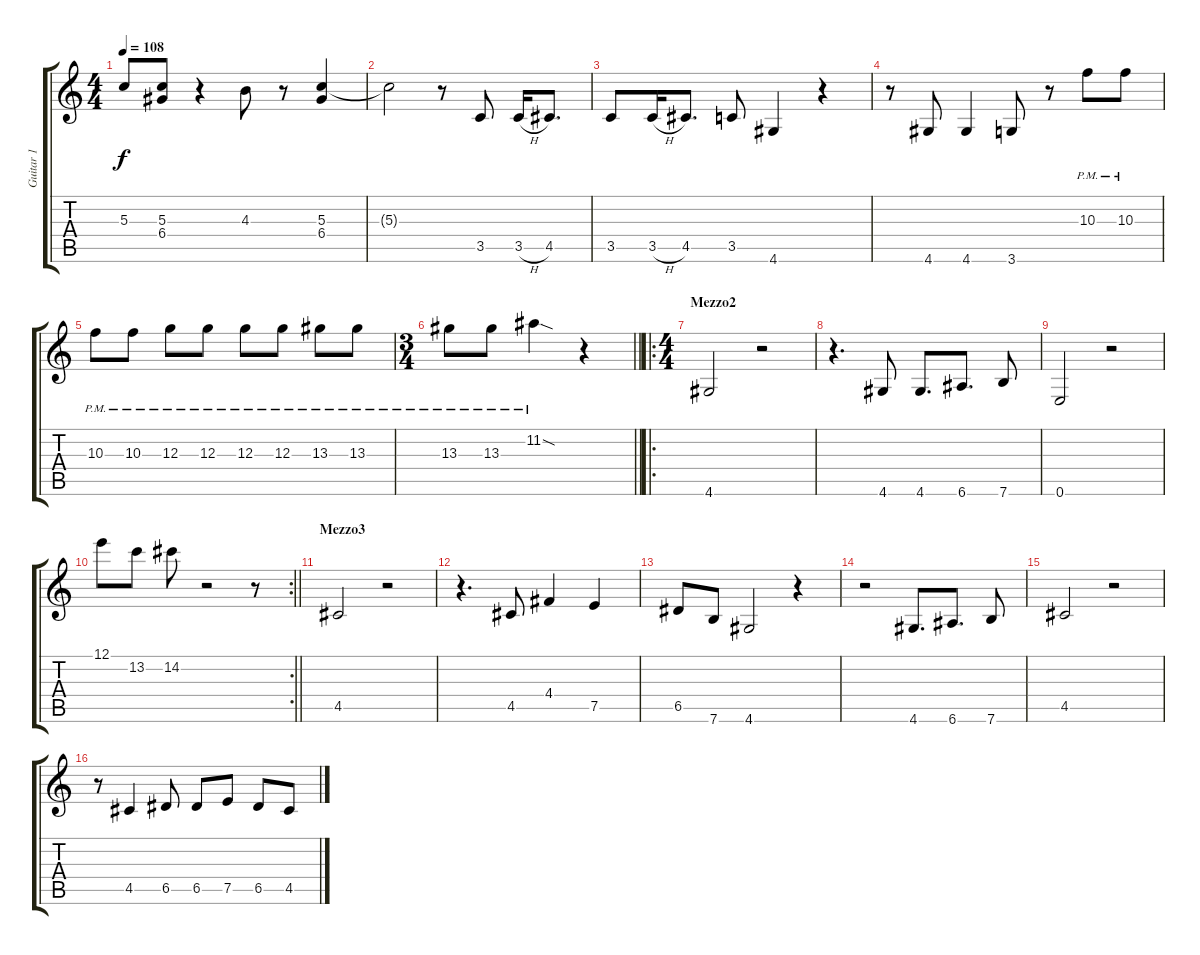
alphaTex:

\track ("Guitar 1" "Guitar 1") {instrument acousticguitarsteel}
\staff {score tabs}
\tuning (E4 B3 G3 D3 A2 E2) {hide}
\ts (4 4)
\tempo 108
\clef g2
\ks c
5.3{t}.8{dy f} (5.3 6.4).8 r.4 4.3.8 r.8 (5.3 6.4).4 |
5.3{t}.2 r.8 3.5.8 3.5{h}.16 4.5.8{d} |
3.5.8 3.5{h}.16 4.5.8{d} 3.5.8 4.6.4 r.4 |
r.8 4.6.8 4.6.4 3.6.8 r.8 10.3{pm}.8 10.3{pm}.8 |
10.3{pm}.8 10.3{pm}.8 12.3{pm}.8 12.3{pm}.8 12.3{pm}.8 12.3{pm}.8 13.3{pm}.8 13.3{pm}.8 |
\ts (3 4)
\barLineRight lightlight
13.3{pm}.8 13.3{pm}.8 11.2{sod pm}.4 r.4 |
\ro
\ts (4 4)
\section ("" "Mezzo2")
4.6.2 r.2 |
r.4{d} 4.6.8 4.6.8{d} 6.6.8{d} 7.6.8 |
0.6.2 r.2 |
\rc 2
\barLineRight lightlight
12.1.8 13.2.8 14.2.8 r.2 r.8 |
\section ("" "Mezzo3")
4.5.2 r.2 |
r.4{d} 4.5.8 4.4.4 7.5.4 |
6.5.8 7.6.8 4.6.2 r.4 |
r.2 4.6.8{d} 6.6.8{d} 7.6.8 |
4.5.2 r.2 |
r.8 4.5.4 6.5.8 6.5.8 7.5.8 6.5.8 4.5.8
